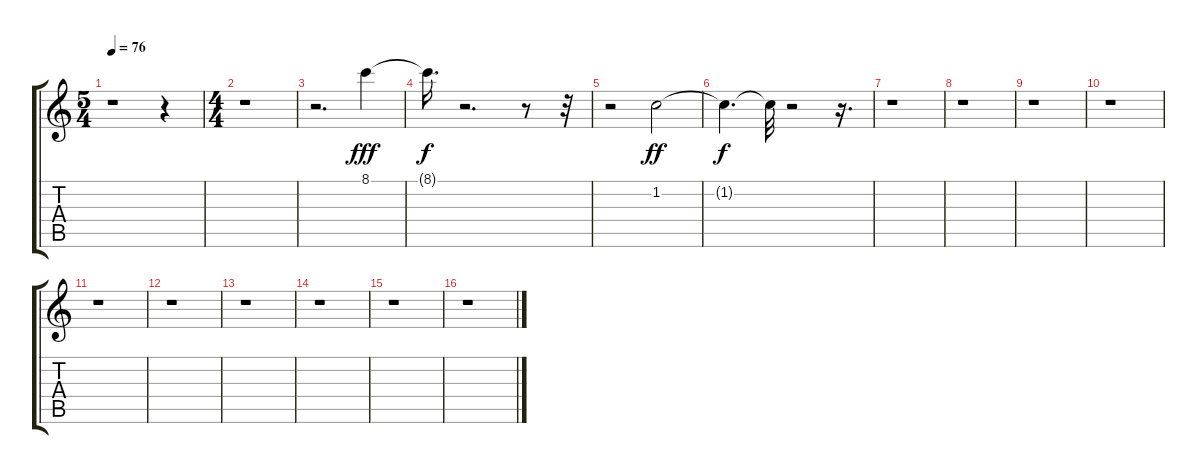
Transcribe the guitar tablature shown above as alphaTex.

\track "" {instrument overdrivenguitar}
\staff {score tabs}
\tuning (E4 B3 G3 D3 A2 E2) {hide}
\ts (5 4)
\tempo 76
\clef g2
\ks c
r.1{dy fff} r.4 |
\ts (4 4)
r.1 |
r.2{d} 8.1.4 |
8.1{t}.16{d dy f} r.2{d} r.8 r.32 |
r.2 1.2.2{dy ff} |
1.2{t}.4{d dy f} 1.2{t}.32 r.2 r.16{d} |
r.1 |
r.1 |
r.1 |
r.1 |
r.1 |
r.1 |
r.1 |
r.1 |
r.1 |
r.1
